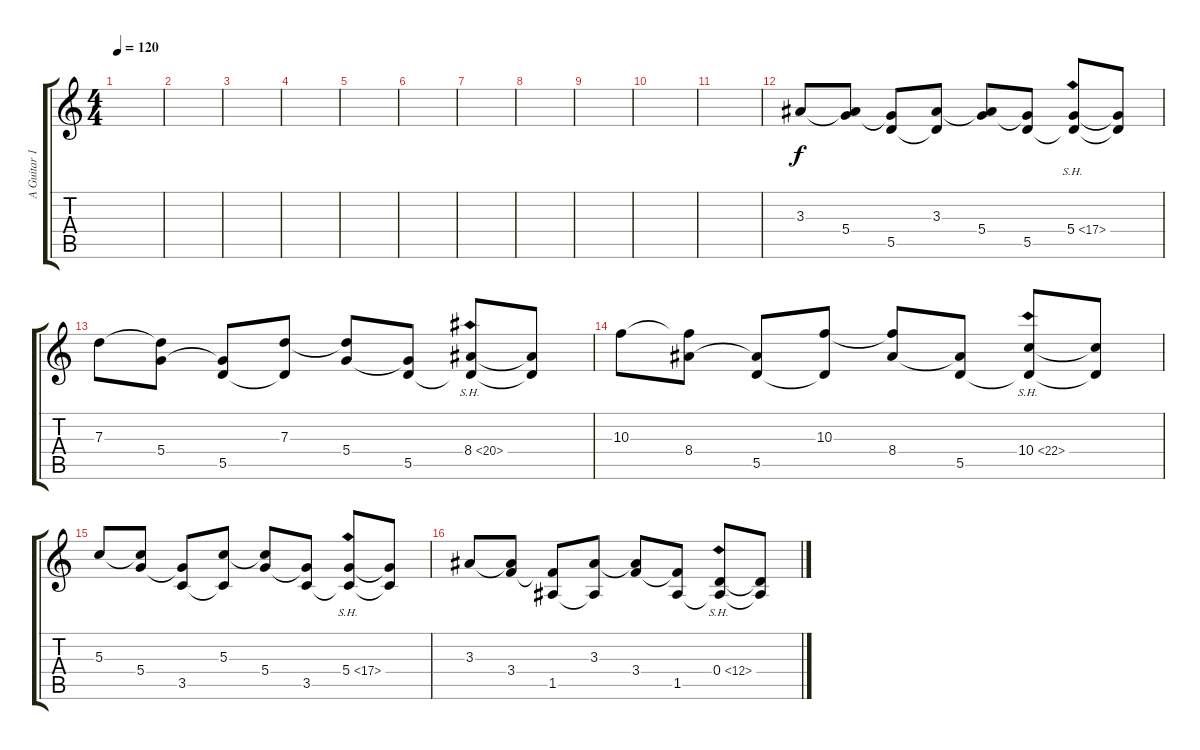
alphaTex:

\track ("A Guitar 1" "A Guitar 1") {instrument acousticguitarsteel}
\staff {score tabs}
\tuning (E4 B3 G3 D3 A2 E2) {hide}
\ts (4 4)
\tempo 120
\clef g2
\ks c
|
|
|
|
|
|
|
|
|
|
|
3.3.8 (3.3{t} 5.4).8 (5.4{t} 5.5).8 (3.3 5.5{t}).8 (3.3{t} 5.4).8 (5.4{t} 5.5).8 (5.4{sh 12} 5.5{t}).8 (5.4{t} 5.5{t}).8 |
7.3.8 (7.3{t} 5.4).8 (5.4{t} 5.5).8 (7.3 5.5{t}).8 (7.3{t} 5.4).8 (5.4{t} 5.5).8 (8.4{sh 12} 5.5{t}).8 (8.4{t} 5.5{t}).8 |
10.3.8 (10.3{t} 8.4).8 (8.4{t} 5.5).8 (10.3 5.5{t}).8 (10.3{t} 8.4).8 (8.4{t} 5.5).8 (10.4{sh 12} 5.5{t}).8 (10.4{t} 5.5{t}).8 |
5.3.8 (5.3{t} 5.4).8 (5.4{t} 3.5).8 (5.3 3.5{t}).8 (5.3{t} 5.4).8 (5.4{t} 3.5).8 (5.4{sh 12} 3.5{t}).8 (5.4{t} 3.5{t}).8 |
3.3.8 (3.3{t} 3.4).8 (3.4{t} 1.5).8 (3.3 1.5{t}).8 (3.3{t} 3.4).8 (3.4{t} 1.5).8 (0.4{sh 12} 1.5{t}).8 (0.4{t} 1.5{t}).8
